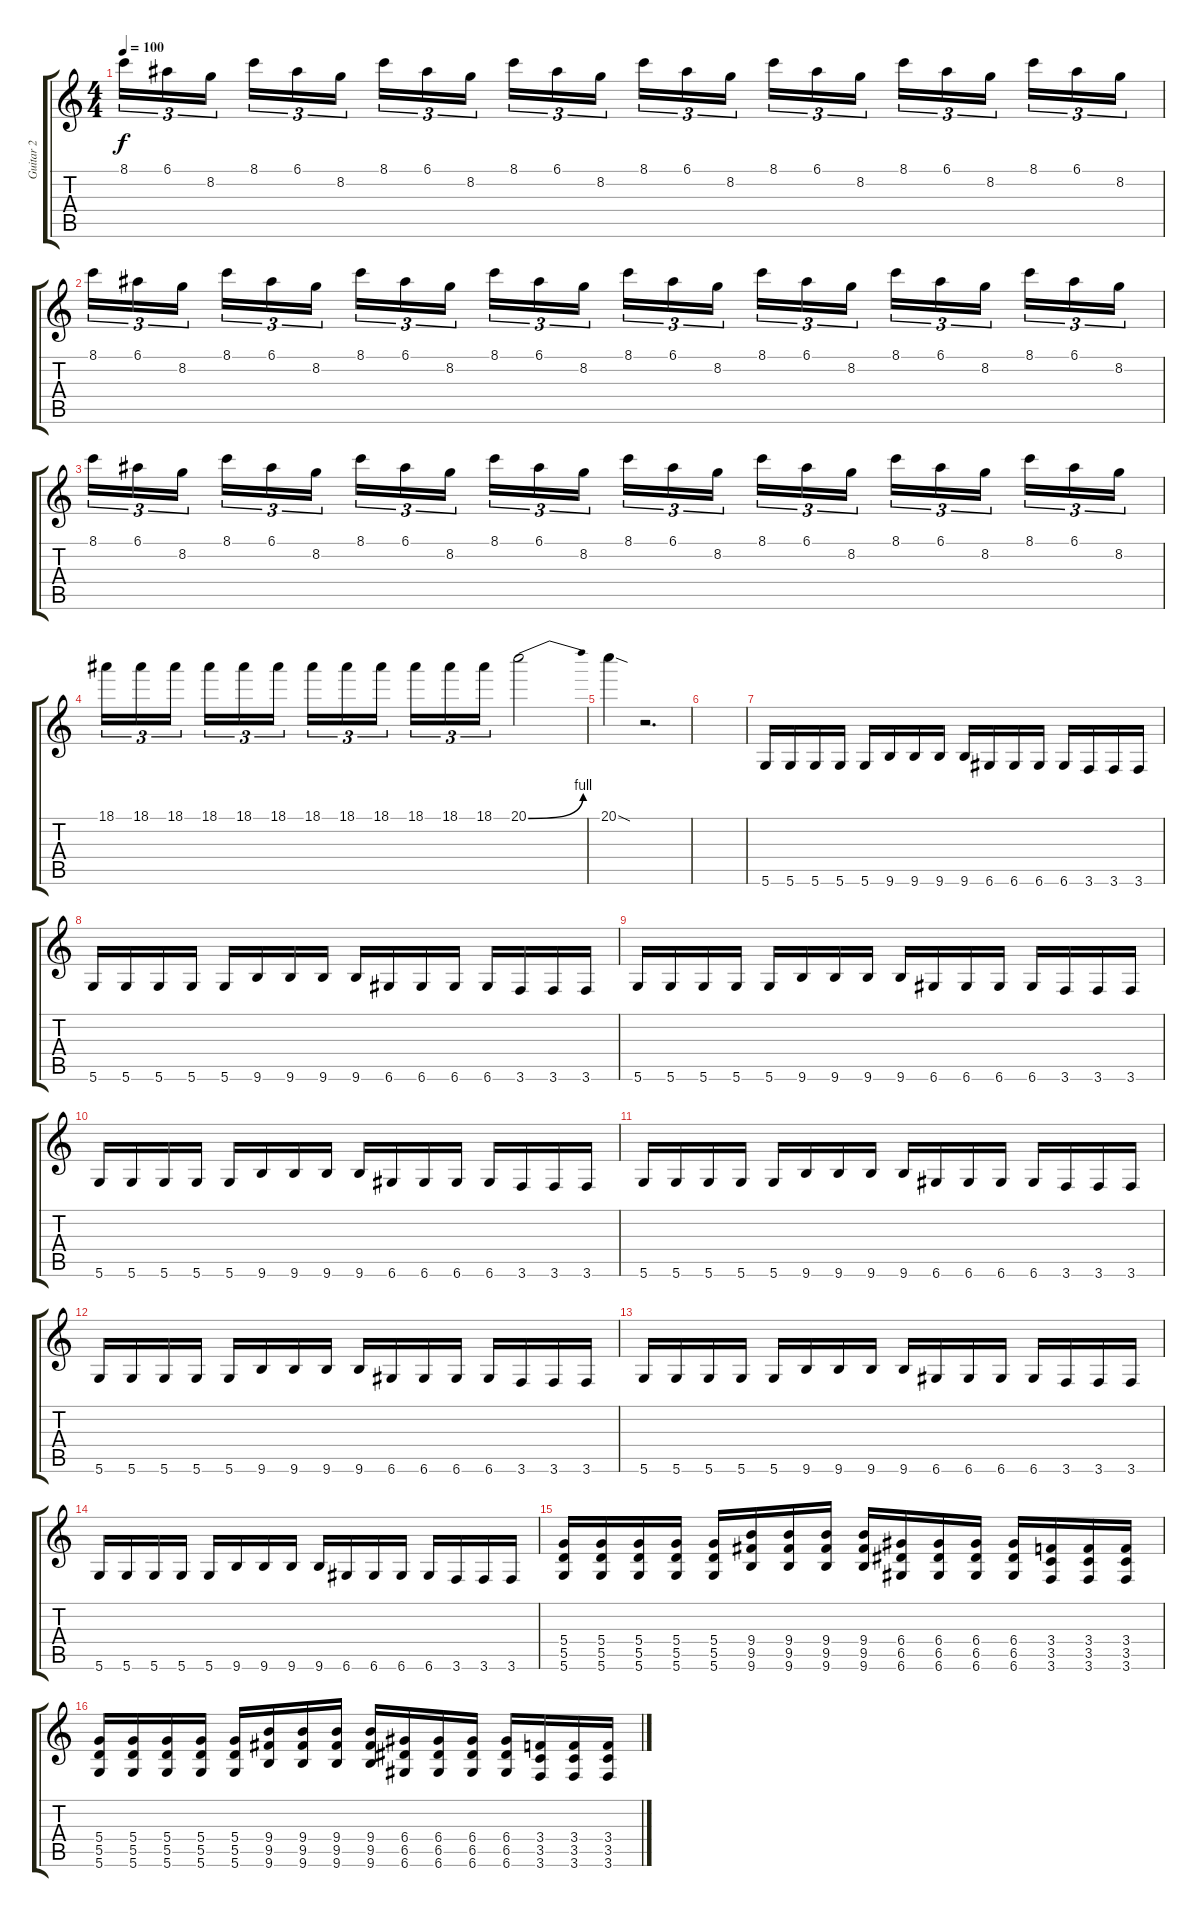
\track ("Guitar 2" "Guitar 2") {instrument distortionguitar}
\staff {score tabs}
\tuning (E4 B3 G3 D3 A2 D2) {hide}
\ts (4 4)
\tempo 100
\clef g2
\ks c
8.1.16{tu (3 2) dy f} 6.1.16{tu (3 2)} 8.2.16{tu (3 2)} 8.1.16{tu (3 2)} 6.1.16{tu (3 2)} 8.2.16{tu (3 2)} 8.1.16{tu (3 2)} 6.1.16{tu (3 2)} 8.2.16{tu (3 2)} 8.1.16{tu (3 2)} 6.1.16{tu (3 2)} 8.2.16{tu (3 2)} 8.1.16{tu (3 2)} 6.1.16{tu (3 2)} 8.2.16{tu (3 2)} 8.1.16{tu (3 2)} 6.1.16{tu (3 2)} 8.2.16{tu (3 2)} 8.1.16{tu (3 2)} 6.1.16{tu (3 2)} 8.2.16{tu (3 2)} 8.1.16{tu (3 2)} 6.1.16{tu (3 2)} 8.2.16{tu (3 2)} |
8.1.16{tu (3 2)} 6.1.16{tu (3 2)} 8.2.16{tu (3 2)} 8.1.16{tu (3 2)} 6.1.16{tu (3 2)} 8.2.16{tu (3 2)} 8.1.16{tu (3 2)} 6.1.16{tu (3 2)} 8.2.16{tu (3 2)} 8.1.16{tu (3 2)} 6.1.16{tu (3 2)} 8.2.16{tu (3 2)} 8.1.16{tu (3 2)} 6.1.16{tu (3 2)} 8.2.16{tu (3 2)} 8.1.16{tu (3 2)} 6.1.16{tu (3 2)} 8.2.16{tu (3 2)} 8.1.16{tu (3 2)} 6.1.16{tu (3 2)} 8.2.16{tu (3 2)} 8.1.16{tu (3 2)} 6.1.16{tu (3 2)} 8.2.16{tu (3 2)} |
8.1.16{tu (3 2)} 6.1.16{tu (3 2)} 8.2.16{tu (3 2)} 8.1.16{tu (3 2)} 6.1.16{tu (3 2)} 8.2.16{tu (3 2)} 8.1.16{tu (3 2)} 6.1.16{tu (3 2)} 8.2.16{tu (3 2)} 8.1.16{tu (3 2)} 6.1.16{tu (3 2)} 8.2.16{tu (3 2)} 8.1.16{tu (3 2)} 6.1.16{tu (3 2)} 8.2.16{tu (3 2)} 8.1.16{tu (3 2)} 6.1.16{tu (3 2)} 8.2.16{tu (3 2)} 8.1.16{tu (3 2)} 6.1.16{tu (3 2)} 8.2.16{tu (3 2)} 8.1.16{tu (3 2)} 6.1.16{tu (3 2)} 8.2.16{tu (3 2)} |
18.1.16{tu (3 2)} 18.1.16{tu (3 2)} 18.1.16{tu (3 2)} 18.1.16{tu (3 2)} 18.1.16{tu (3 2)} 18.1.16{tu (3 2)} 18.1.16{tu (3 2)} 18.1.16{tu (3 2)} 18.1.16{tu (3 2)} 18.1.16{tu (3 2)} 18.1.16{tu (3 2)} 18.1.16{tu (3 2)} 20.1{be (bend 0 0 60 4)}.2 |
20.1{sod}.4 r.2{d} |
|
5.6.16 5.6.16 5.6.16 5.6.16 5.6.16 9.6.16 9.6.16 9.6.16 9.6.16 6.6.16 6.6.16 6.6.16 6.6.16 3.6.16 3.6.16 3.6.16 |
5.6.16 5.6.16 5.6.16 5.6.16 5.6.16 9.6.16 9.6.16 9.6.16 9.6.16 6.6.16 6.6.16 6.6.16 6.6.16 3.6.16 3.6.16 3.6.16 |
5.6.16 5.6.16 5.6.16 5.6.16 5.6.16 9.6.16 9.6.16 9.6.16 9.6.16 6.6.16 6.6.16 6.6.16 6.6.16 3.6.16 3.6.16 3.6.16 |
5.6.16 5.6.16 5.6.16 5.6.16 5.6.16 9.6.16 9.6.16 9.6.16 9.6.16 6.6.16 6.6.16 6.6.16 6.6.16 3.6.16 3.6.16 3.6.16 |
5.6.16 5.6.16 5.6.16 5.6.16 5.6.16 9.6.16 9.6.16 9.6.16 9.6.16 6.6.16 6.6.16 6.6.16 6.6.16 3.6.16 3.6.16 3.6.16 |
5.6.16 5.6.16 5.6.16 5.6.16 5.6.16 9.6.16 9.6.16 9.6.16 9.6.16 6.6.16 6.6.16 6.6.16 6.6.16 3.6.16 3.6.16 3.6.16 |
5.6.16 5.6.16 5.6.16 5.6.16 5.6.16 9.6.16 9.6.16 9.6.16 9.6.16 6.6.16 6.6.16 6.6.16 6.6.16 3.6.16 3.6.16 3.6.16 |
5.6.16 5.6.16 5.6.16 5.6.16 5.6.16 9.6.16 9.6.16 9.6.16 9.6.16 6.6.16 6.6.16 6.6.16 6.6.16 3.6.16 3.6.16 3.6.16 |
(5.4 5.5 5.6).16 (5.4 5.5 5.6).16 (5.4 5.5 5.6).16 (5.4 5.5 5.6).16 (5.4 5.5 5.6).16 (9.4 9.5 9.6).16 (9.4 9.5 9.6).16 (9.4 9.5 9.6).16 (9.4 9.5 9.6).16 (6.4 6.5 6.6).16 (6.4 6.5 6.6).16 (6.4 6.5 6.6).16 (6.4 6.5 6.6).16 (3.4 3.5 3.6).16 (3.4 3.5 3.6).16 (3.4 3.5 3.6).16 |
(5.4 5.5 5.6).16 (5.4 5.5 5.6).16 (5.4 5.5 5.6).16 (5.4 5.5 5.6).16 (5.4 5.5 5.6).16 (9.4 9.5 9.6).16 (9.4 9.5 9.6).16 (9.4 9.5 9.6).16 (9.4 9.5 9.6).16 (6.4 6.5 6.6).16 (6.4 6.5 6.6).16 (6.4 6.5 6.6).16 (6.4 6.5 6.6).16 (3.4 3.5 3.6).16 (3.4 3.5 3.6).16 (3.4 3.5 3.6).16
